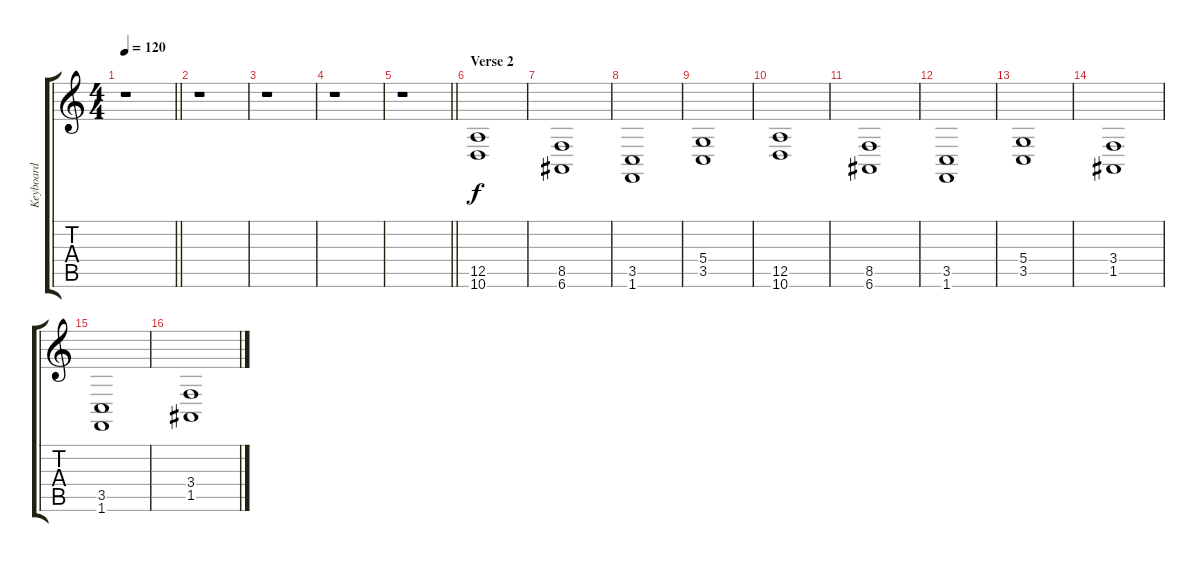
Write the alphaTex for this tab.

\track ("Keyboard" "Keyboard") {instrument lead1square}
\staff {score tabs}
\tuning (E4 B3 G3 D3 A2 E2) {hide}
\ts (4 4)
\tempo 120
\clef g2
\barLineRight lightlight
\ks c
r.1{dy f} |
r.1 |
r.1 |
r.1 |
\barLineRight lightlight
r.1 |
\section ("" "Verse 2")
(12.5 10.6).1 |
(8.5 6.6).1 |
(3.5 1.6).1 |
(5.4 3.5).1 |
(12.5 10.6).1 |
(8.5 6.6).1 |
(3.5 1.6).1 |
(5.4 3.5).1 |
(3.4 1.5).1 |
(3.5 1.6).1 |
(3.4 1.5).1
